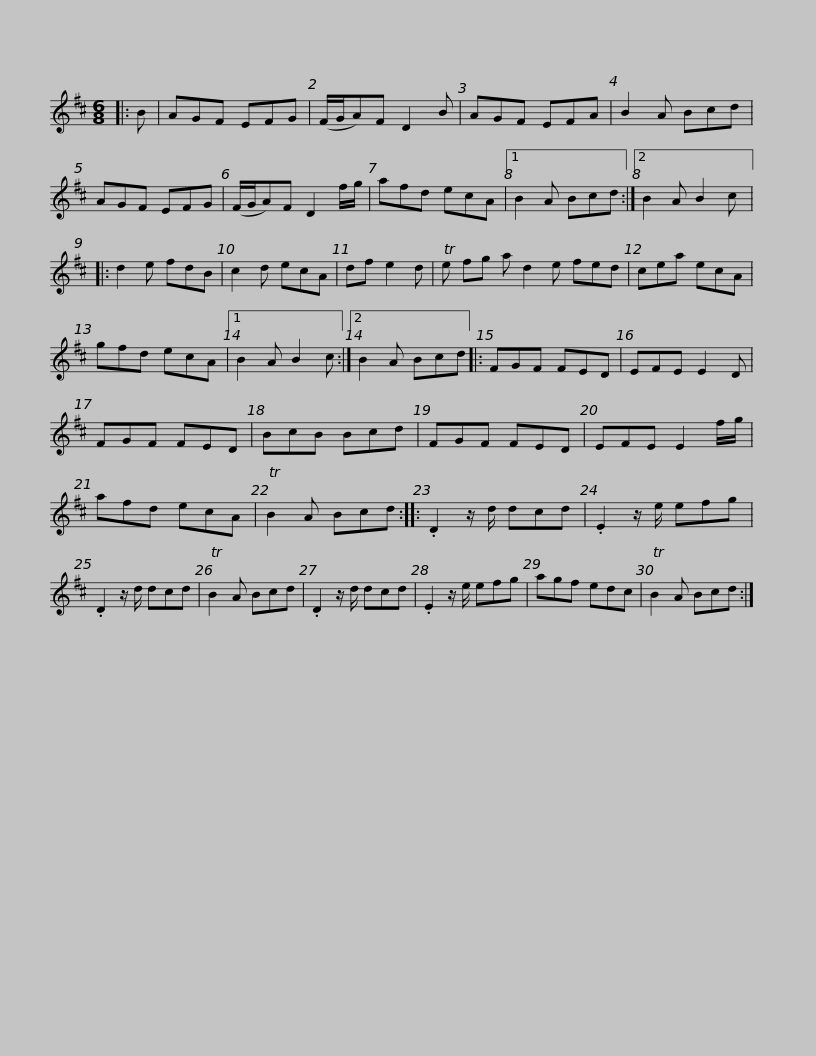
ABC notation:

X:1
L:1/8
M:6/8
I:linebreak $
K:D
V:1 treble
V:1
|: B | AGF EFG | (F/G/A)F D2 B | AGF EFA | B2 A Bcd | %5
 AGF EFG | (F/G/A)F D2 f/g/ | afd ecA |1$ B2 A Bcd :|2 B2 A B2 c |: %10
 d2 e fdB | c2 d ecA | df e2 d | Te fg a d2 e fed | cea ecA |$ %15
 gfd ecA |1 B2 A B2 c :|2 B2 A Bcd |: FGF FED | EFE E2 D | %20
 FGF FED | BcB Bcd |$ FGF FED | EFE E2 f/g/ | afd ecA | %25
 TB2 A Bcd :: .D2 z/ d/ dcd | .E2 z/ e/ efg | .D2 z/ d/ dcd |$ TB2 A Bcd | %30
 .D2 z/ d/ dcd | .E2 z/ e/ efg | agf edc | TB2 A Bcd :| %34
